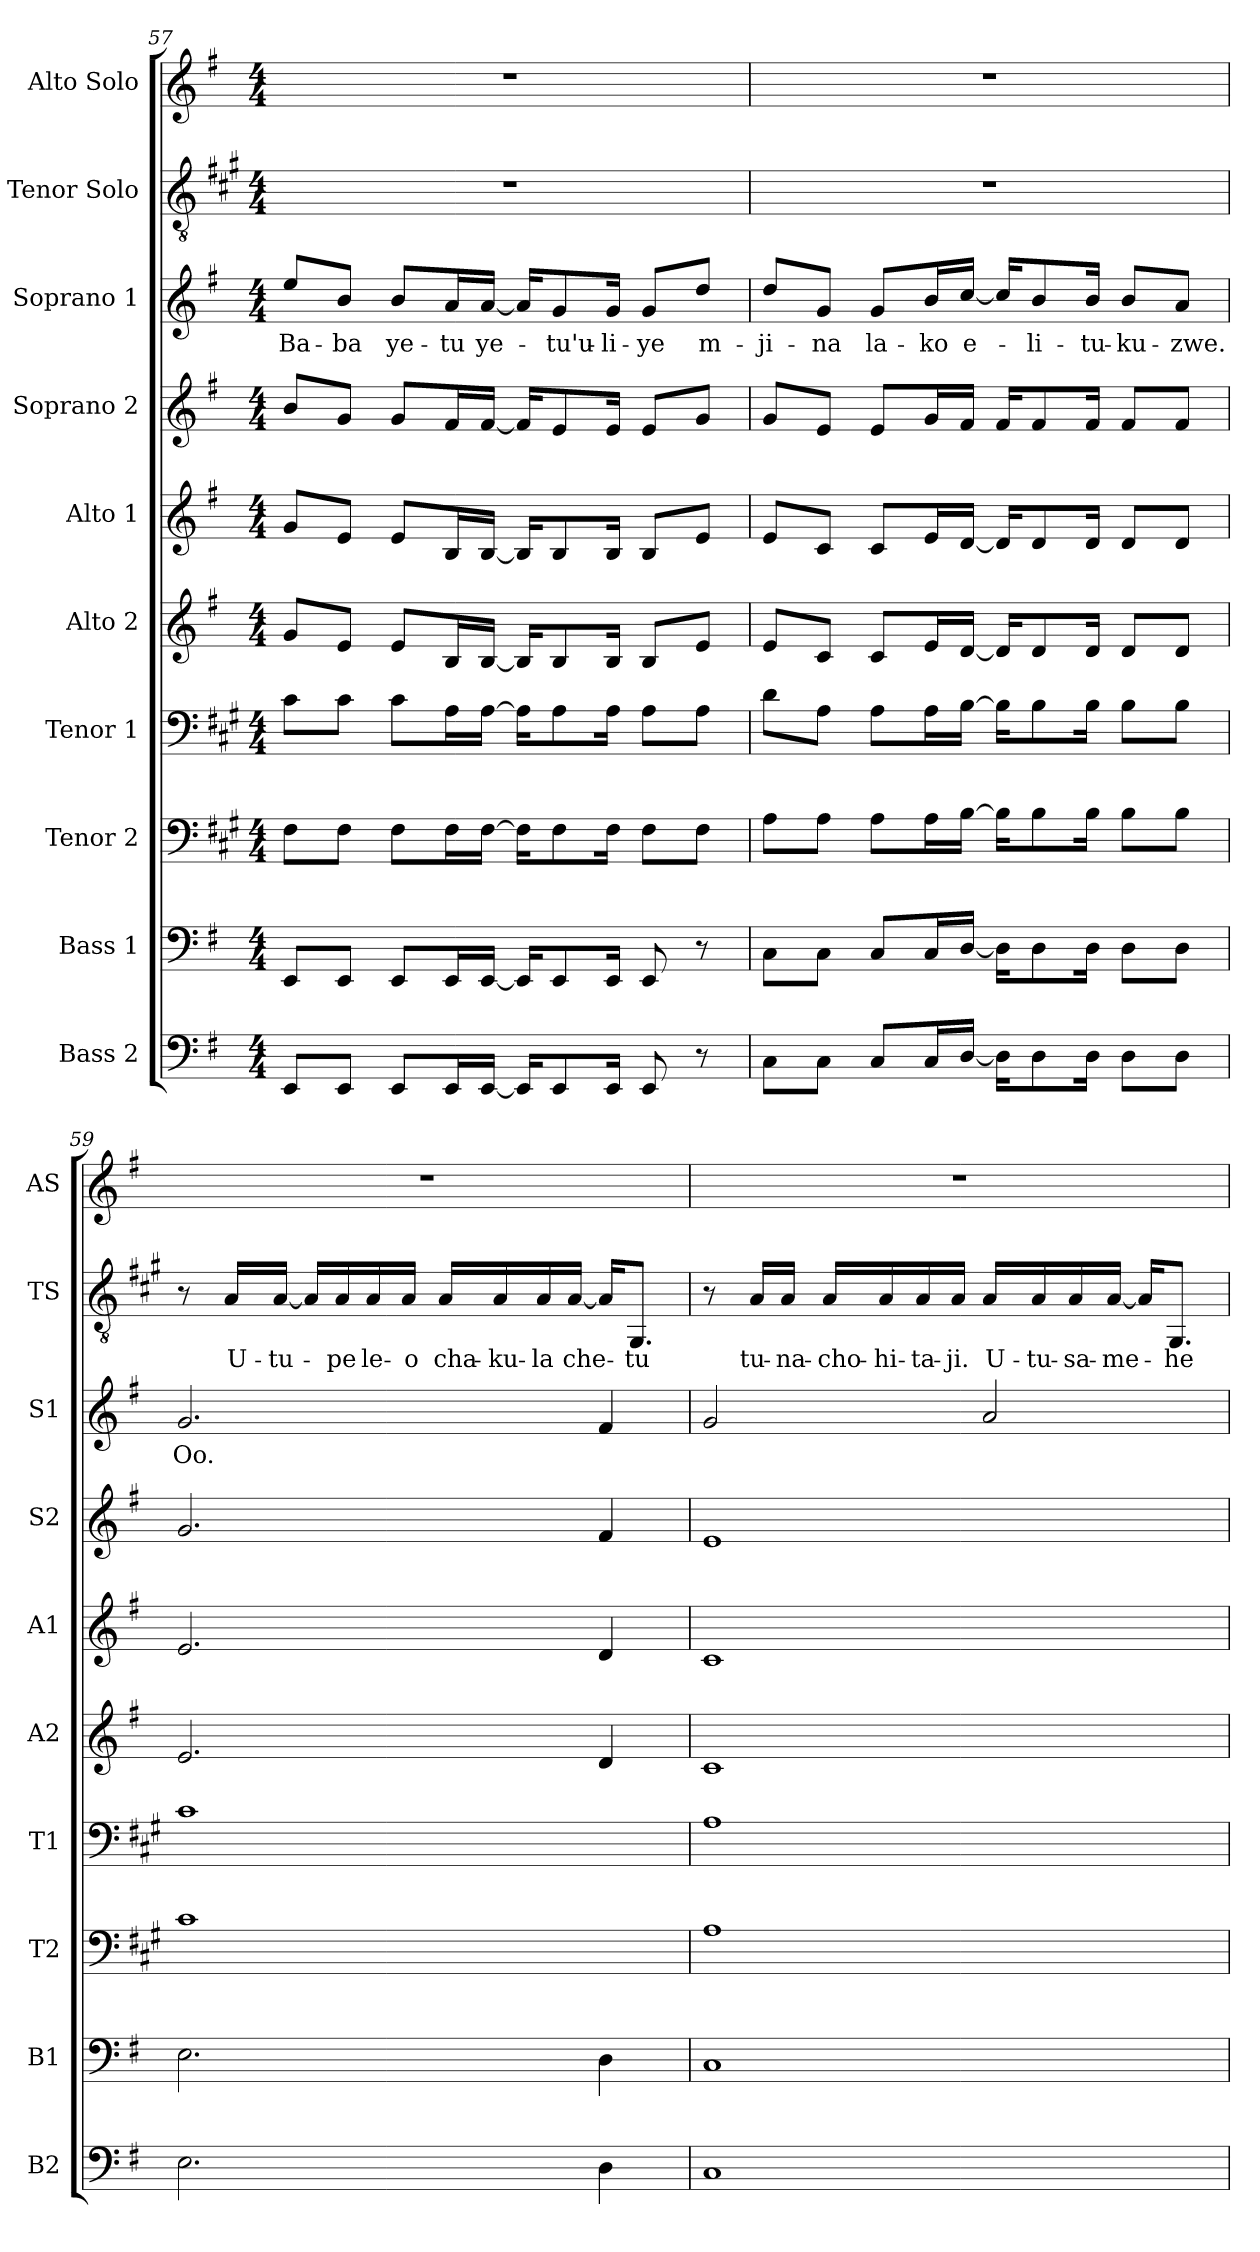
**kern	**kern	**kern	**kern	**kern	**kern	**kern	**kern	**text	**kern	**text	**kern
*part10	*part9	*part8	*part7	*part6	*part5	*part4	*part3	*part3	*part2	*part2	*part1
*staff10	*staff9	*staff8	*staff7	*staff6	*staff5	*staff4	*staff3	*staff3	*staff2	*staff2	*staff1
*I"Bass 2	*I"Bass 1	*I"Tenor 2	*I"Tenor 1	*I"Alto 2	*I"Alto 1	*I"Soprano 2	*I"Soprano 1	*	*I"Tenor Solo	*	*I"Alto Solo
*I'B2	*I'B1	*I'T2	*I'T1	*I'A2	*I'A1	*I'S2	*I'S1	*	*I'TS	*	*I'AS
!!LO:PB:g=z
*clefF4	*clefF4	*clefF4	*clefF4	*clefG2	*clefG2	*clefG2	*clefG2	*	*clefGv2	*	*clefG2
*	*	*ITrd1c2	*ITrd1c2	*	*	*	*	*	*ITrd1c2	*	*
*k[f#]	*k[f#]	*k[f#]	*k[f#]	*k[f#]	*k[f#]	*k[f#]	*k[f#]	*	*k[f#]	*	*k[f#]
*M4/4	*M4/4	*M4/4	*M4/4	*M4/4	*M4/4	*M4/4	*M4/4	*	*M4/4	*	*M4/4
=57	=57	=57	=57	=57	=57	=57	=57	=57	=57	=57	=57
!	!	!	!	!	!	!	!	!LO:LY:b	!	!	!
8EE/L	8EE/L	8E\L	8B\L	8g/L	8g/L	8b/L	8ee/L	Ba-	1r	.	1r
!	!	!	!	!	!	!	!	!LO:LY:b	!	!	!
8EE/J	8EE/J	8E\J	8B\J	8e/J	8e/J	8g/J	8b/J	-ba	.	.	.
!	!	!	!	!	!	!	!	!LO:LY:b	!	!	!
8EE/L	8EE/L	8E\L	8B\L	8e/L	8e/L	8g/L	8b/L	ye-	.	.	.
!	!	!	!	!	!	!	!	!LO:LY:b	!	!	!
16EE/L	16EE/L	16E\L	16G\L	16B/L	16B/L	16f#/L	16a/L	-tu	.	.	.
!	!	!	!	!	!	!	!	!LO:LY:b	!	!	!
[16EE/JJ	[16EE/JJ	[16E\JJ	[16G\JJ	[16B/JJ	[16B/JJ	[16f#/JJ	[16a/JJ	ye-	.	.	.
16EE/KL]	16EE/KL]	16E\KL]	16G\KL]	16B/KL]	16B/KL]	16f#/KL]	16a/KL]	.	.	.	.
!	!	!	!	!	!	!	!	!LO:LY:b	!	!	!
8EE/	8EE/	8E\	8G\	8B/	8B/	8e/	8g/	-tu'u-	.	.	.
!	!	!	!	!	!	!	!	!LO:LY:b	!	!	!
16EE/Jk	16EE/Jk	16E\Jk	16G\Jk	16B/Jk	16B/Jk	16e/Jk	16g/Jk	-li-	.	.	.
!	!	!	!	!	!	!	!	!LO:LY:b	!	!	!
8EE/	8EE/	8E\L	8G\L	8B/L	8B/L	8e/L	8g/L	-ye	.	.	.
!	!	!	!	!	!	!	!	!LO:LY:b	!	!	!
8r	8r	8E\J	8G\J	8e/J	8e/J	8g/J	8dd/J	m-	.	.	.
=58	=58	=58	=58	=58	=58	=58	=58	=58	=58	=58	=58
!	!	!	!	!	!	!	!	!LO:LY:b	!	!	!
8C\L	8C\L	8G\L	8c\L	8e/L	8e/L	8g/L	8dd/L	-ji-	1r	.	1r
!	!	!	!	!	!	!	!	!LO:LY:b	!	!	!
8C\J	8C\J	8G\J	8G\J	8c/J	8c/J	8e/J	8g/J	-na	.	.	.
!	!	!	!	!	!	!	!	!LO:LY:b	!	!	!
8C/L	8C/L	8G\L	8G\L	8c/L	8c/L	8e/L	8g/L	la-	.	.	.
!	!	!	!	!	!	!	!	!LO:LY:b	!	!	!
16C/L	16C/L	16G\L	16G\L	16e/L	16e/L	16g/L	16b/L	-ko	.	.	.
!	!	!	!	!	!	!	!	!LO:LY:b	!	!	!
[16D/JJ	[16D/JJ	[16A\JJ	[16A\JJ	[16d/JJ	[16d/JJ	16f#/JJ	[16cc/JJ	e-	.	.	.
16D\KL]	16D\KL]	16A\KL]	16A\KL]	16d/KL]	16d/KL]	16f#/KL	16cc/KL]	.	.	.	.
!	!	!	!	!	!	!	!	!LO:LY:b	!	!	!
8D\	8D\	8A\	8A\	8d/	8d/	8f#/	8b/	-li-	.	.	.
!	!	!	!	!	!	!	!	!LO:LY:b	!	!	!
16D\Jk	16D\Jk	16A\Jk	16A\Jk	16d/Jk	16d/Jk	16f#/Jk	16b/Jk	-tu-	.	.	.
!	!	!	!	!	!	!	!	!LO:LY:b	!	!	!
8D\L	8D\L	8A\L	8A\L	8d/L	8d/L	8f#/L	8b/L	-ku-	.	.	.
!	!	!	!	!	!	!	!	!LO:LY:b	!	!	!
8D\J	8D\J	8A\J	8A\J	8d/J	8d/J	8f#/J	8a/J	-zwe.	.	.	.
!!LO:PB:g=z
=59	=59	=59	=59	=59	=59	=59	=59	=59	=59	=59	=59
!	!	!	!	!	!	!	!	!LO:LY:b	!	!	!
2.E\	2.E\	1B	1B	2.e/	2.e/	2.g/	2.g/	Oo.	8r	.	1r
!	!	!	!	!	!	!	!	!	!	!LO:LY:b	!
.	.	.	.	.	.	.	.	.	16G/LL	U-	.
!	!	!	!	!	!	!	!	!	!	!LO:LY:b	!
.	.	.	.	.	.	.	.	.	[16G/JJ	-tu-	.
.	.	.	.	.	.	.	.	.	16G/LL]	.	.
!	!	!	!	!	!	!	!	!	!	!LO:LY:b	!
.	.	.	.	.	.	.	.	.	16G/	-pe	.
!	!	!	!	!	!	!	!	!	!	!LO:LY:b	!
.	.	.	.	.	.	.	.	.	16G/	le-	.
!	!	!	!	!	!	!	!	!	!	!LO:LY:b	!
.	.	.	.	.	.	.	.	.	16G/JJ	-o	.
!	!	!	!	!	!	!	!	!	!	!LO:LY:b	!
.	.	.	.	.	.	.	.	.	16G/LL	cha-	.
!	!	!	!	!	!	!	!	!	!	!LO:LY:b	!
.	.	.	.	.	.	.	.	.	16G/	-ku-	.
!	!	!	!	!	!	!	!	!	!	!LO:LY:b	!
.	.	.	.	.	.	.	.	.	16G/	-la	.
!	!	!	!	!	!	!	!	!	!	!LO:LY:b	!
.	.	.	.	.	.	.	.	.	[16G/JJ	che-	.
4D\	4D\	.	.	4d/	4d/	4f#/	4f#/	.	16G/KL]	.	.
!	!	!	!	!	!	!	!	!	!	!LO:LY:b	!
.	.	.	.	.	.	.	.	.	8.FF#/J	-tu	.
=60	=60	=60	=60	=60	=60	=60	=60	=60	=60	=60	=60
1C	1C	1G	1G	1c	1c	1e	2g/	.	8r	.	1r
!	!	!	!	!	!	!	!	!	!	!LO:LY:b	!
.	.	.	.	.	.	.	.	.	16G/LL	tu-	.
!	!	!	!	!	!	!	!	!	!	!LO:LY:b	!
.	.	.	.	.	.	.	.	.	16G/JJ	-na-	.
!	!	!	!	!	!	!	!	!	!	!LO:LY:b	!
.	.	.	.	.	.	.	.	.	16G/LL	-cho-	.
!	!	!	!	!	!	!	!	!	!	!LO:LY:b	!
.	.	.	.	.	.	.	.	.	16G/	-hi-	.
!	!	!	!	!	!	!	!	!	!	!LO:LY:b	!
.	.	.	.	.	.	.	.	.	16G/	-ta-	.
!	!	!	!	!	!	!	!	!	!	!LO:LY:b	!
.	.	.	.	.	.	.	.	.	16G/JJ	-ji.	.
!	!	!	!	!	!	!	!	!	!	!LO:LY:b	!
.	.	.	.	.	.	.	2a/	.	16G/LL	U-	.
!	!	!	!	!	!	!	!	!	!	!LO:LY:b	!
.	.	.	.	.	.	.	.	.	16G/	-tu-	.
!	!	!	!	!	!	!	!	!	!	!LO:LY:b	!
.	.	.	.	.	.	.	.	.	16G/	-sa-	.
!	!	!	!	!	!	!	!	!	!	!LO:LY:b	!
.	.	.	.	.	.	.	.	.	[16G/JJ	-me-	.
.	.	.	.	.	.	.	.	.	16G/KL]	.	.
!	!	!	!	!	!	!	!	!	!	!LO:LY:b	!
.	.	.	.	.	.	.	.	.	8.FF#/J	-he	.
=	=	=	=	=	=	=	=	=	=	=	=
*-	*-	*-	*-	*-	*-	*-	*-	*-	*-	*-	*-
